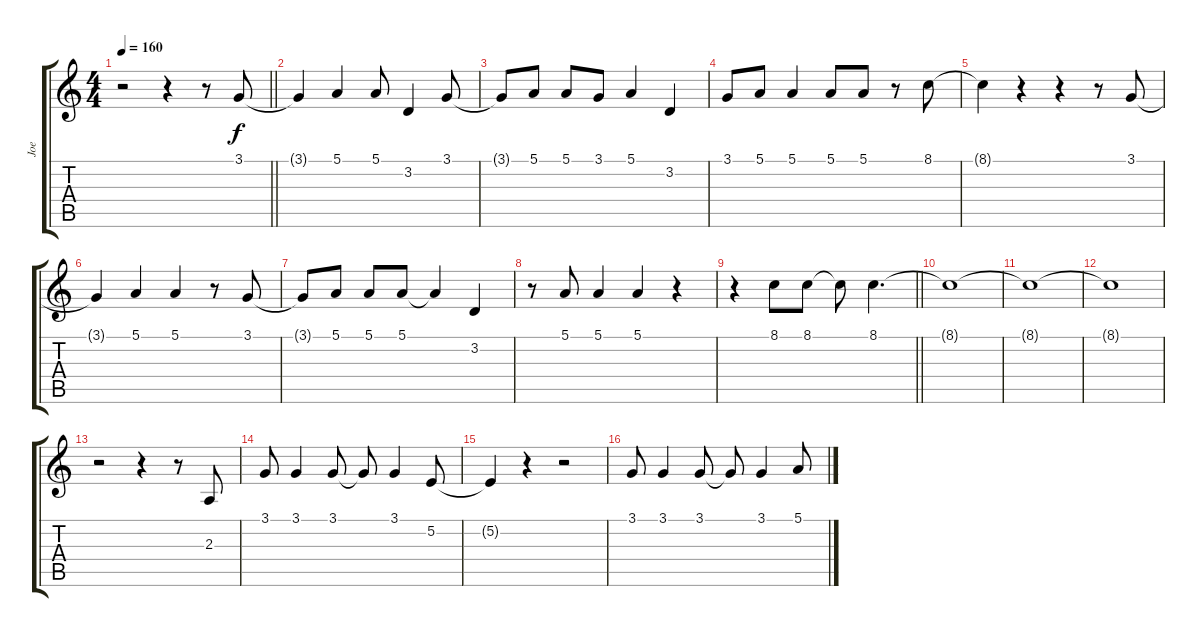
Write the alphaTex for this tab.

\track ("Joe" "Joe") {instrument lead1square}
\staff {score tabs}
\tuning (E4 B3 G3 D3 A2 E2) {hide}
\ts (4 4)
\tempo 160
\clef g2
\barLineRight lightlight
\ks c
r.2{dy f} r.4 r.8 3.1.8 |
3.1{t}.4 5.1.4 5.1.8 3.2.4 3.1.8 |
3.1{t}.8 5.1.8 5.1.8 3.1.8 5.1.4 3.2.4 |
3.1.8 5.1.8 5.1.4 5.1.8 5.1.8 r.8 8.1.8 |
8.1{t}.4 r.4 r.4 r.8 3.1.8 |
3.1{t}.4 5.1.4 5.1.4 r.8 3.1.8 |
3.1{t}.8 5.1.8 5.1.8 5.1.8 5.1{t}.4 3.2.4 |
r.8 5.1.8 5.1.4 5.1.4 r.4 |
\barLineRight lightlight
r.4 8.1.8 8.1.8 8.1{t}.8 8.1.4{d} |
8.1{t}.1 |
8.1{t}.1 |
8.1{t}.1 |
r.2 r.4 r.8 2.3.8 |
3.1.8 3.1.4 3.1.8 3.1{t}.8 3.1.4 5.2.8 |
5.2{t}.4 r.4 r.2 |
3.1.8 3.1.4 3.1.8 3.1{t}.8 3.1.4 5.1.8
